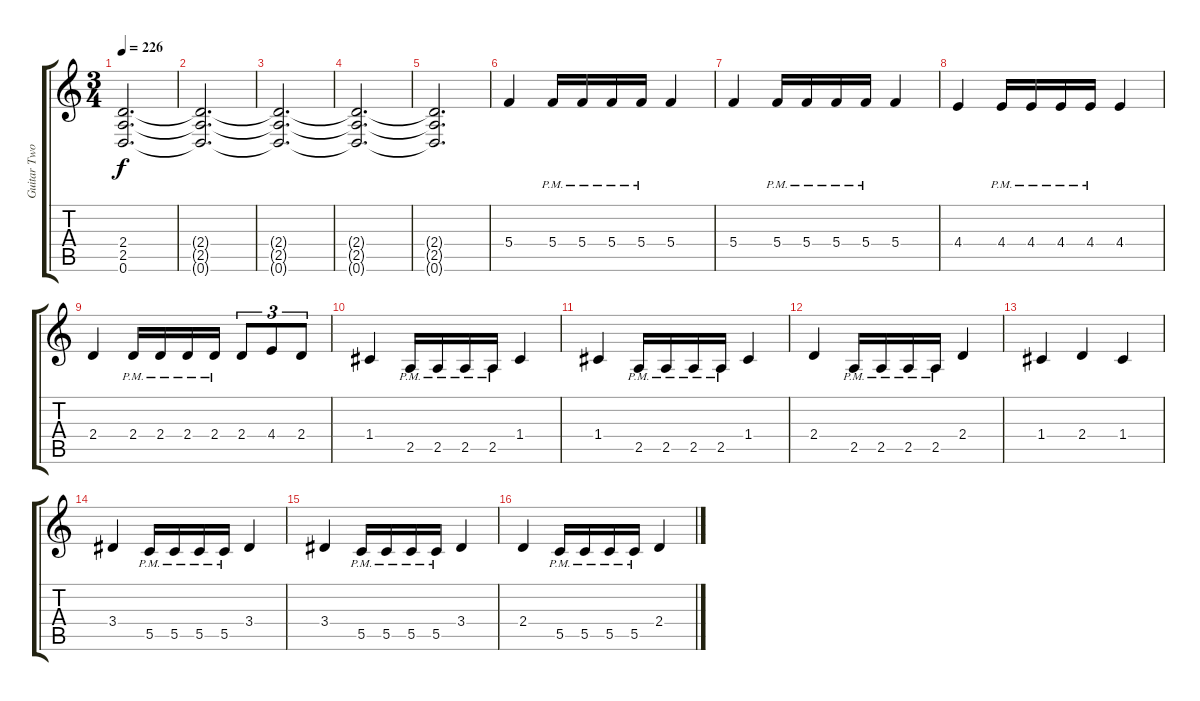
\track ("Guitar Two" "Guitar Two") {instrument distortionguitar}
\staff {score tabs}
\tuning (D4 A3 F3 C3 G2 D2) {hide}
\ts (3 4)
\tempo 226
\clef g2
\ks c
(2.4{t} 2.5{t} 0.6{t}).2{d dy f} |
(2.4{t} 2.5{t} 0.6{t}).2{d} |
(2.4{t} 2.5{t} 0.6{t}).2{d volume 12} |
(2.4{t} 2.5{t} 0.6{t}).2{d} |
(2.4{t} 2.5{t} 0.6{t}).2{d} |
5.4.4 5.4{pm}.16 5.4{pm}.16 5.4{pm}.16 5.4{pm}.16 5.4.4 |
5.4.4 5.4{pm}.16 5.4{pm}.16 5.4{pm}.16 5.4{pm}.16 5.4.4 |
4.4.4 4.4{pm}.16 4.4{pm}.16 4.4{pm}.16 4.4{pm}.16 4.4.4 |
2.4.4 2.4{pm}.16 2.4{pm}.16 2.4{pm}.16 2.4{pm}.16 2.4.8{tu (3 2)} 4.4.8{tu (3 2)} 2.4.8{tu (3 2)} |
1.4.4 2.5{pm}.16 2.5{pm}.16 2.5{pm}.16 2.5{pm}.16 1.4.4 |
1.4.4 2.5{pm}.16 2.5{pm}.16 2.5{pm}.16 2.5{pm}.16 1.4.4 |
2.4.4 2.5{pm}.16 2.5{pm}.16 2.5{pm}.16 2.5{pm}.16 2.4.4 |
1.4.4 2.4.4 1.4.4 |
3.4.4 5.5{pm}.16 5.5{pm}.16 5.5{pm}.16 5.5{pm}.16 3.4.4 |
3.4.4 5.5{pm}.16 5.5{pm}.16 5.5{pm}.16 5.5{pm}.16 3.4.4 |
2.4.4 5.5{pm}.16 5.5{pm}.16 5.5{pm}.16 5.5{pm}.16 2.4.4
